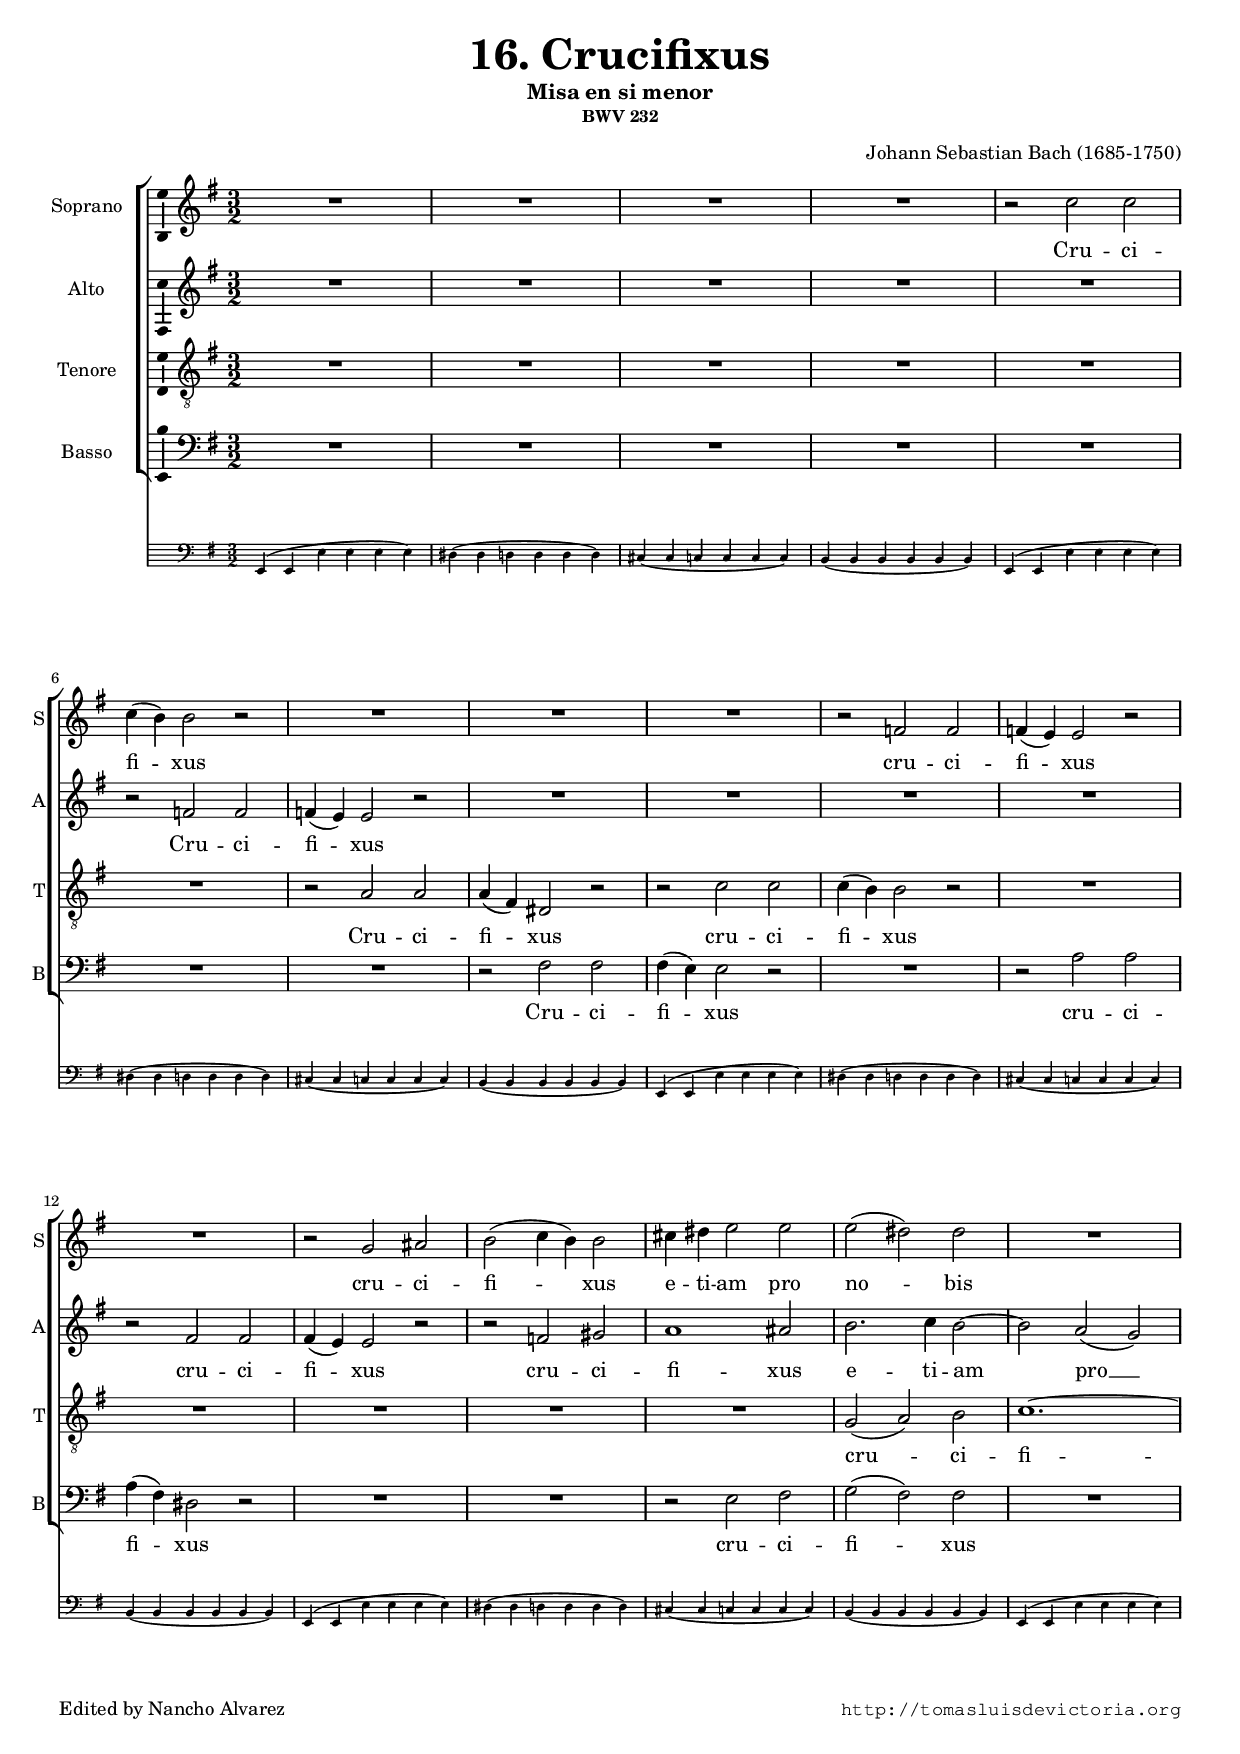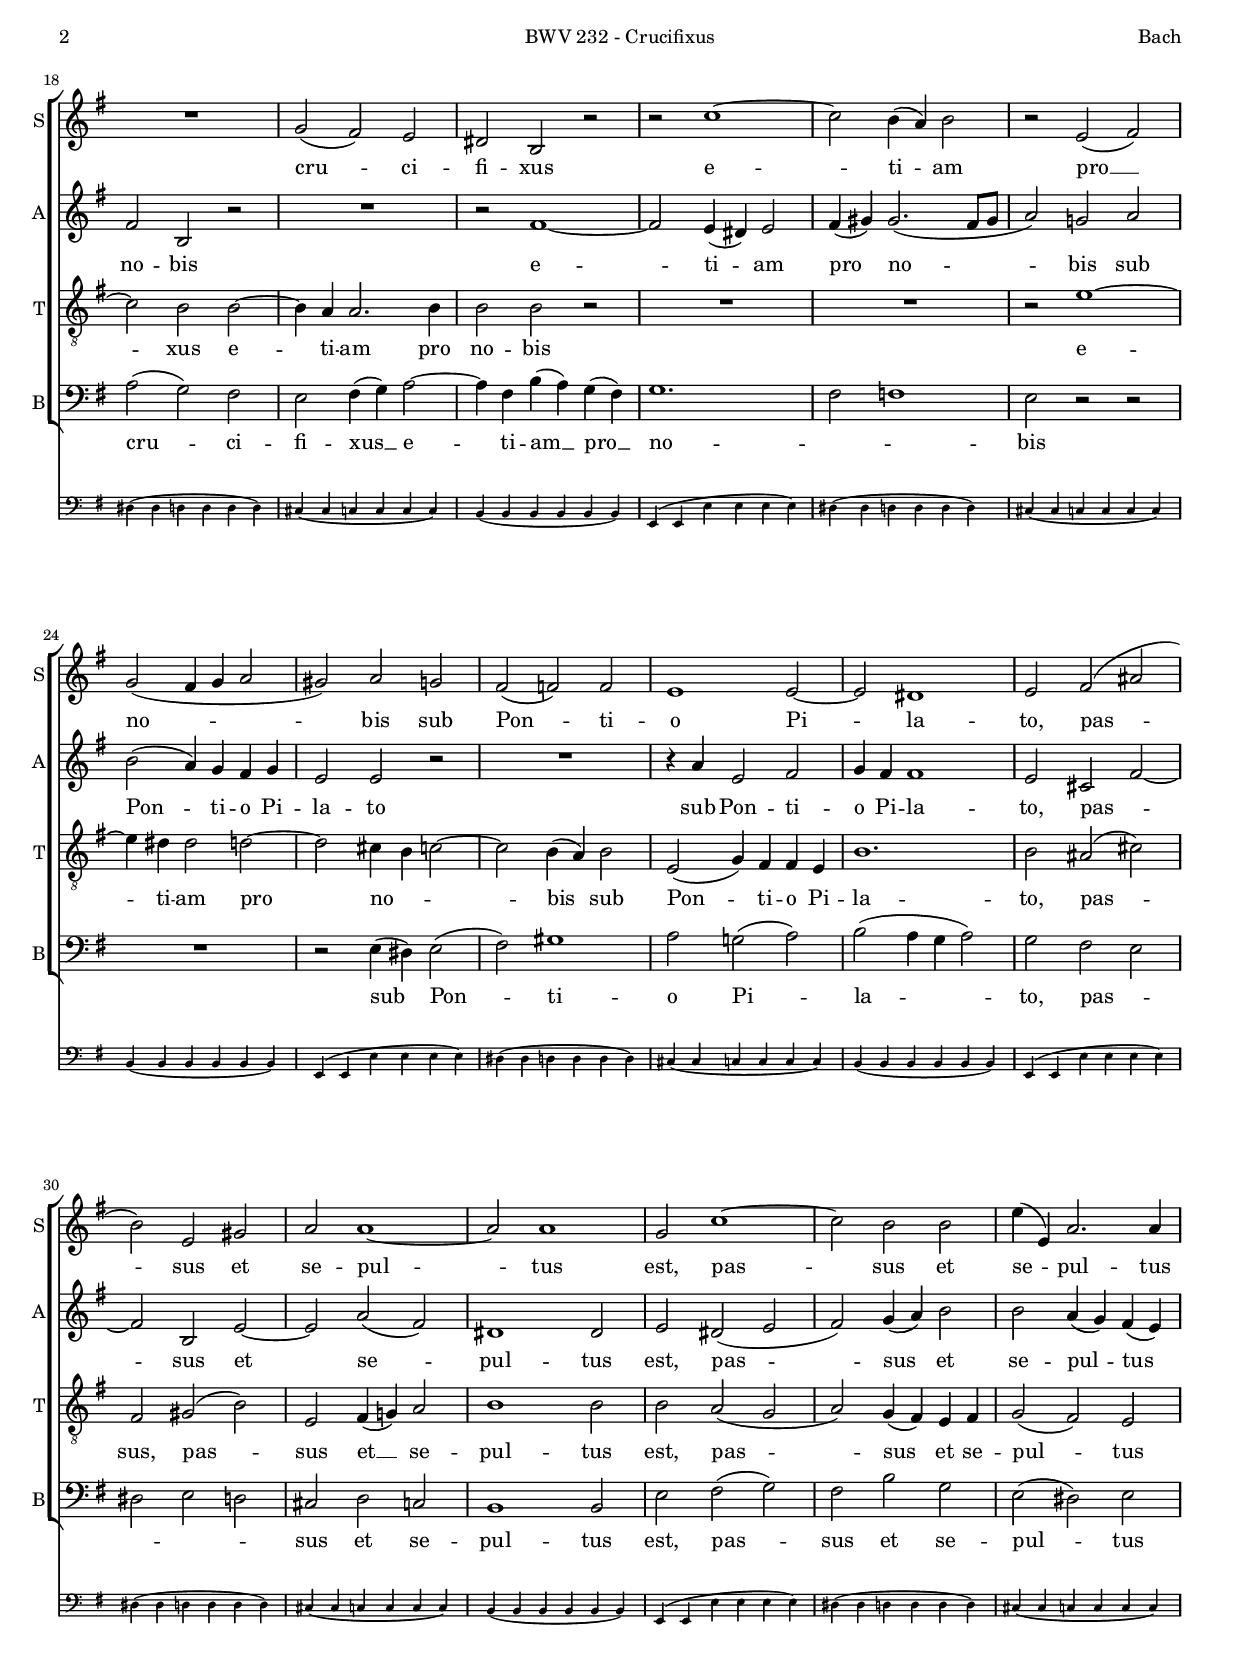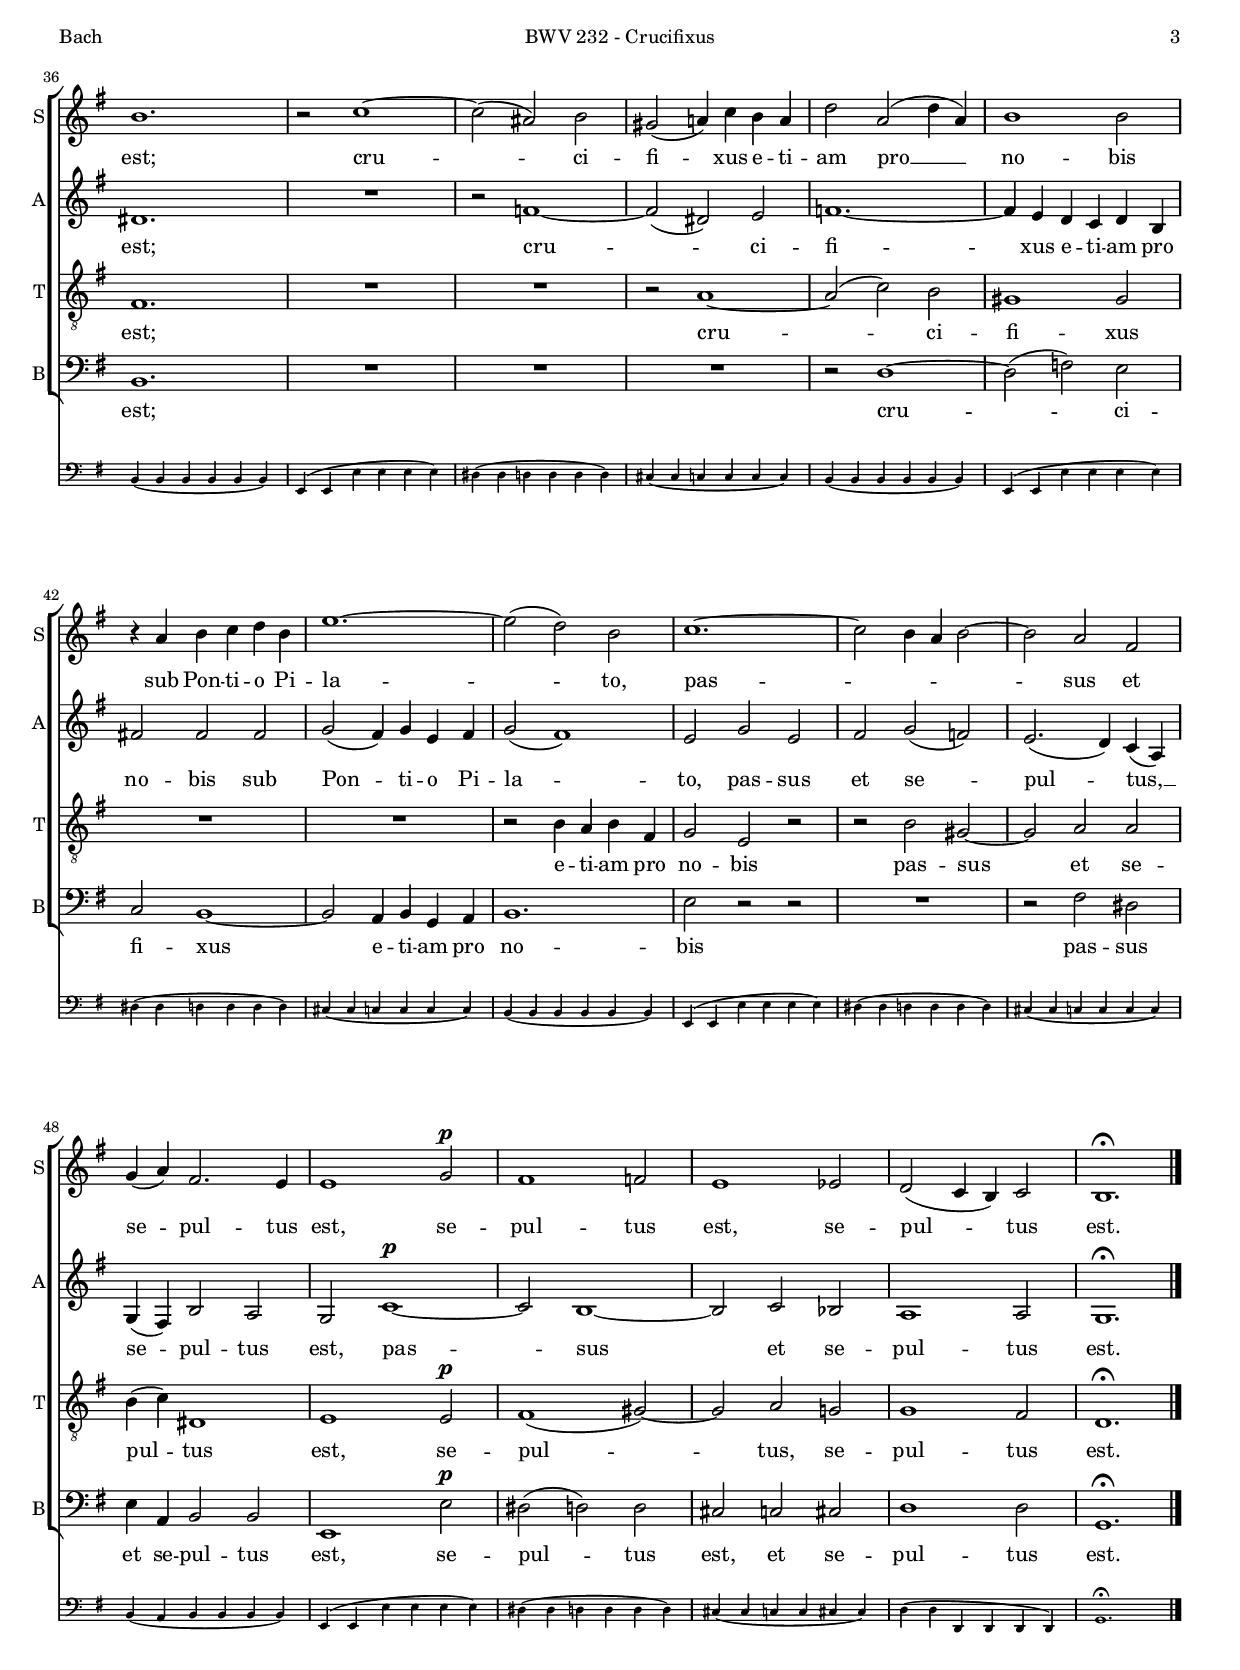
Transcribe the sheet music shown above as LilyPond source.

\version "2.18.0"

#(set-default-paper-size "a4")
#(set-global-staff-size 16.5)
#(ly:set-option 'point-and-click #f)
%mobile -s14.0 -i1.0 -m6

italicas=\override LyricText.font-shape = #'italic
rectas=\override LyricText.font-shape = #'upright
ss=\once \set suggestAccidentals = ##t
mtempo={\tempo 4 = 136 }
pfermata=\markup{"(" \musicglyph #"scripts.ufermata" ")"}
showMultiRests = { \set Staff.keepAliveInterfaces = #'( rhythmic-grob-interface multi-measure-rest-interface lyric-interface stanza-number-interface percent-repeat-interface) }
hideMultiRests = \unset Staff.keepAliveInterfaces
noados=\once \set Staff.aDueText = #""


htitle="BWV 232 - Crucifixus"
hcomposer="Bach"

\header {
	title=\markup{\fontsize #3 "16. Crucifixus"}
	subtitle="Misa en si menor"
        subsubtitle=\markup{\raise #.8 "BWV 232" \vspace #1 }
        composer="Johann Sebastian Bach (1685-1750)"
        pdfauthor=\composer
       %opus="(-)"
	%poet=\markup{"BWV 232"}
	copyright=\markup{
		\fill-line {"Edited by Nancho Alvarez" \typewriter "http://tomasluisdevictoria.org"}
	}
%	tagline=""
}

global={
  \compressFullBarRests
  \key g \major \time 3/2 \skip 1*3/2*53 \bar "|."
}

cantus=\relative c''{
        \set autoBeaming = ##f
        R1*3/2*4
        r2 c c
        c4( b) b2 r
        R1*3/2*3
        r2 f f
        f4( e) e2 r
        R1*3/2
        r2 g ais
        b2( c4 b) b2
        cis4 dis e2 e
        e( dis) dis
        R1*3/2*2
        g,2( fis) e
        dis2 b r
        r c'1 ~
        c2 b4( a) b2
        r2 e,( fis)
        g2( fis4 g a2
        gis2) a g
        fis( f) f
        e1 e2 ~
        e dis1
        e2 fis( ais
        b) e, gis
        a a1 ~
        a2 a1
        g2 c1 ~
        c2 b b
        e4( e,) a2. a4
        b1.
        r2 c1 ~
        c2( ais) b
        gis2( a!4) c b a
        d2 a( d4 a)
        b1 b2
        r4 a b c d b
        e1. ~
        e2( d) b
        c1. ~
        c2 b4 a b2 ~
        b2 a fis
        g4( a) fis2. e4
        e1 g2^\p
        fis1 f2
        e1 ees2
        d2( c4 b) c2
        b1.^\fermata
}

altus=\relative c'{
        \set autoBeaming = ##f
        R1*3/2*5
        r2 f f
        f4( e) e2 r
        R1*3/2*4
        r2 fis fis
        fis4( e) e2 r
        r f gis
        a1 ais2
        b2. c4 b2 ~
        b a( g)
        fis2 b, r
        R1*3/2
        r2 fis'1 ~
        fis2 e4( dis) e2
        fis4( gis) gis2.( fis8[ gis]
        a2) g! a
        b2( a4) g fis g
        e2 e r
        R1*3/2
        r4 a4 e2 fis
        g4 fis fis1
        e2 cis fis ~
        fis b, e ~
        e a( fis)
        dis1 dis2
        e2 dis( e
        fis2) g4( a) b2
        b a4( g) fis( e)
        dis1.
        R1*3/2
        r2 f1 ~
        f2 (dis) e2
        f1. ~
        f4 e d c d b
        fis'!2 fis fis
        g2( fis4) g e fis
        g2( fis1)
        e2 g e
        fis g( f)
        e2.( d4) c( a)
        g( fis) b2 a
        g c1^\p ~
        c2 b1 ~
        b2 c bes
        a1 a2
        g1.^\fermata
}

tenor=\relative c'{
        \set autoBeaming = ##f
        R1*3/2*6
        r2 a a
        a4( fis) dis2 r
        r c' c
        c4( b) b2 r
        R1*3/2*5
        g2( a) b
        c1. ~
        c2 b b ~
        b4 a a2. b4
        b2 b r
        R1*3/2*2
        r2 e1 ~
        e4 dis dis2 d ~
        d cis4 b c2 ~
        c b4( a) b2
        e,2( g4) fis fis e
        b'1.
        b2 ais( cis)
        fis, gis( b)
        e, fis4( g!) a2
        b1 b2
        b2 a( g
        a2) g4( fis) e fis
        g2( fis) e
        fis1.
        R1*3/2*2
        r2 a1 ~
        a2( c) b
        gis1 gis2
        R1*3/2*2
        r2 b4 a b fis
        g2 e r
        r b' gis ~
        gis2 a a
        b4( c) dis,1
        e1 e2^\p 
        fis1( gis2) ~
        gis2 a g!
        g1 fis2
        d1.^\fermata
}

bassus=\relative c{
        \set autoBeaming = ##f
        R1*3/2*7
        r2 fis fis
        fis4( e) e2 r
        R1*3/2
        r2 a a
        a4( fis) dis2 r
        R1*3/2*2
        r2 e fis
        g( fis) fis
        R1*3/2
        a2( g) fis
        e fis4( g) a2 ~
        a4 fis b( a) g( fis)
        g1.
        fis2 f1
        e2 r r
        R1*3/2
        r2 e4( dis) e2(
        fis) gis1
        a2 g!( a)
        b2( a4 g a2)
        g2 fis e
        dis e d
        cis d c
        b1 b2
        e2 fis( g)
        fis2 b g
        e( dis) e
        b1.
        R1*3/2*3
        r2 d1 ~
        d2( f) e
        c b1 ~
        b2 a4 b g a
        b1.
        e2 r r
        R1*3/2
        r2 fis dis
        e4 a, b2 b
        e,1 e'2^\p
        dis( d) d
        cis c cis
        d1 d2
        g,1.^\fermata
}

textocantus=\lyricmode{
Cru -- ci -- fi -- xus
cru -- ci -- fi -- xus
cru -- ci -- fi -- xus
e -- ti -- am pro no -- bis
cru -- ci -- fi -- xus
e -- ti -- am
pro __ no -- bis
sub Pon -- ti -- o 
Pi -- la -- to,
pas -- sus et se -- pul -- tus est,
pas -- sus et se -- pul -- tus est;
cru -- ci -- fi -- xus e -- ti -- am
pro __ no -- bis
sub Pon -- ti -- o Pi -- la -- to,
pas -- _ _ _ sus et se -- pul -- tus est,
se -- pul -- tus est,
se -- pul -- tus est.
}

textoaltus=\lyricmode{
Cru -- ci -- fi -- xus
cru -- ci -- fi -- xus
cru -- ci -- fi -- xus
e -- ti -- am pro __ no -- bis
e -- ti -- am pro no -- bis
sub Pon -- ti -- o Pi -- la -- to
sub Pon -- ti -- o Pi -- la -- to,
pas -- _ sus et se -- pul -- tus est,
pas -- sus et se -- pul -- tus est;
cru -- ci -- fi -- xus
e -- ti -- am pro no -- bis
sub Pon -- ti -- o Pi -- la -- to,
pas -- sus et se -- pul -- tus, __
se -- pul -- tus est,
pas -- sus et se -- pul -- tus est.
}

textotenor=\lyricmode{
Cru -- ci -- fi -- xus
cru -- ci -- fi -- xus
cru -- ci -- fi -- xus e -- ti -- am
pro no -- bis
e -- ti -- am pro no -- _ _ bis
sub Pon -- ti -- o Pi -- la -- to,
pas -- sus,
pas -- sus et __ se -- pul -- tus est,
pas -- sus et se -- pul -- tus est;
cru -- ci -- fi -- xus
e -- ti -- am pro no -- bis
pas -- sus et se -- pul -- tus est,
se -- pul -- tus,
se -- pul -- tus est.
}

textobassus=\lyricmode{
Cru -- ci -- fi -- xus
cru -- ci -- fi -- xus
cru -- ci -- fi -- xus
cru -- ci -- fi -- xus __
e -- ti -- am __
pro __ no -- _ _ bis
sub Pon -- ti -- o
Pi -- la -- to,
pas -- _ _ _ _ sus
et se -- pul -- tus est,
pas -- sus et se -- pul -- tus est;
cru -- ci -- fi -- xus
e -- ti -- am pro no -- bis
pas -- sus et se -- pul -- tus est,
se -- pul -- tus est,
et se -- pul -- tus est.
}


flautauno = \relative c'''{
  r2 g e
  r fis b,
  r e a,
  r b fis
  g g' e
  r b gis'
  r a fis
  r b fis
  g e c
  r b gis'
  r e a
  r b fis
  g b, cis
  r c! b
  r e, e'
  r fis a
  gis a c
  r b b,
  r e, e'
  r dis b
  g g' c,
  r b b'
  r e, a
  r dis, fis
  gis e c
  r f b,
  r e a,
  r b fis'
  g fis ais,
  r b gis
  r a fis
  r dis fis
  g a c
  r b e
  r e a
  r fis b
  g g, a
  r ais b
  r a! e'
  r f d
  b b' gis
  r fis! b
  r e, e,
  r fis b
  g c g'
  r b, b'
  r e, fis
  r b, fis
  g r r
  R1*3/2*3
  R1*3/2^\fermataMarkup
}

flautados=\relative c''{
  r2 b g
  r b fis
  r a e
  r dis dis
  e g g'
  r gis b,
  r e e
  r dis dis
  b g g'
  r gis b,
  r a c
  r fis, dis'
  b g e
  r a gis
  r a ais
  r dis fis
  e c g
  r b d,
  r a' a'
  r fis b
  b, e, g
  r gis b
  r b a
  r fis b
  b a e'
  r b gis
  r e fis
  r fis b
  b cis fis,
  r e b'
  r e dis
  r fis a,
  g c e,
  r e g
  r a e'
  r dis dis,
  e e fis
  r f d
  r fis! e
  r a b
  b' gis b,
  r b fis
  r a e'
  r d fis,
  e g c
  r d f,
  r a c
  r dis, fis
  e r r
  R1*3/2*3
  R1*3/2^\fermataMarkup
}

violinuno = \relative c'' {
  b2 r c
  c r b
  b r a
  b r fis
  e r c'
  c r b
  b r a
  b r fis'
  g r e
  fis r gis
  a r fis
  dis r fis
  g r g
  fis r f
  e r e
  e r dis
  e r e
  fis r fis,
  g r a
  dis, r dis'
  e r e,
  fis r gis
  a r c
  fis, r fis
  e r g
  a r b
  a r a
  g r dis
  e r cis'
  b r e
  a, r a
  fis' r dis
  b' r g
  fis r b,
  e r c
  fis, r fis
  g r c
  fis, r b
  b r a
  d r f,
  f r e
  fis! r fis
  g r a
  g r d'
  c r c
  c r b
  b2 r a4( fis)
  g( e) b2 b
  b2 r r
  R1*3/2*3
  R1*3/2^\fermataMarkup
}

violindos=\relative c''{
  g2 r g
  a r fis
  g r fis
  g r a
  g r g
  a r b
  gis r a
  fis r dis'
  b r g
  a r b
  cis r a
  b r dis
  b r ais
  b r b
  e, r ais
  b r b
  b r c
  fis, r b,
  b r a
  b r b'
  b r g
  a r b,
  e r e
  b' r d,!
  d r c
  fis r f
  e r e
  e r a,
  g r fis'
  fis r gis
  a r a
  a r a
  g r c
  c r b
  b r a
  b r b
  b, r a'
  a r a
  gis r e
  f r d
  d r b
  c r b
  g r c
  g' r b
  g r e
  fis r f
  e r c4( a)
  b( c) b2 a
  g2 r r
  R1*3/2*3
  R1*3/2^\fermataMarkup
}

viola=\relative c'{
  e2 r e
  fis r b,
  e r e
  e r dis
  b r e
  fis r f
  f r e
  dis r b
  b r c
  c r d
  a r c
  fis, r b'
  g r cis,
  fis r gis
  a r e
  g, r fis'
  gis r g
  a r b
  e, r e,
  fis r fis'
  e r c
  fis, r f
  e r a
  b r b
  b r e
  a, r b
  e, r a
  b r b
  b r cis
  fis, r b
  e r e
  dis r fis
  e r e 
  fis r g
  g r e
  dis r dis
  b' r fis
  fis r f
  f r a,
  a r b
  gis r gis
  a r fis'
  e r e
  b' r fis
  e r c
  fis, r gis
  gis r a
  g!4( fis) fis a dis,2
  e2 r r
  R1*3/2*3
  R1*3/2^\fermataMarkup
}

cello=\relative c,{
  e4( e e' e e e)
  dis( dis d d d d)
  cis( cis c c c c)
  b( b b b b b)
  e,( e e' e e e)
  dis4( dis d d d d)
  cis( cis c c c c)
  b( b b b b b)
  e,( e e' e e e)
  dis( dis d d d d)
  cis( cis c c c c)
  b( b b b b b)
  e,( e e' e e e)
  dis( dis d d d d)
  cis( cis c c c c)
  b( b b b b b)
  e,( e e' e e e)
  dis( dis d d d d)
  cis( cis c c c c)
  b( b b b b b)
  e,( e e' e e e)
  dis( dis d d d d)
  cis( cis c c c c)
  b( b b b b b)
  e,( e e' e e e)
  dis( dis d d d d)
  cis( cis c c c c)
  b( b b b b b)
  e,( e e' e e e)
  dis( dis d d d d)
  cis( cis c c c c)
  b( b b b b b)
  e,( e e' e e e)
  dis( dis d d d d)
  cis( cis c c c c)
  b( b b b b b)
  e,( e e' e e e)
  dis( dis d d d d)
  cis( cis c c c c)
  b( b b b b b)
  e,( e e' e e e)
  dis( dis d d d d)
  cis( cis c c c c)
  b( b b b b b)
  e,( e e' e e e)
  dis( dis d d d d)
  cis( cis c c c c)
  b( a b b b b)
  e,( e e' e e e)
  dis( dis d d d d)
  cis( cis c c cis cis)
  d( d d, d d d)
  g1.^\fermata
}



\score {\transpose c' c'{
<<
%{
\new StaffGroup << 
  \set StaffGroup.systemStartDelimiterHierarchy
    = #'(SystemStartBracket (SystemStartBrace a b) (SystemStartBrace c d ))

       \new Staff <<\global
	\new Voice="f1" {
		\set Staff.instrumentName=\markup{\smaller \center-column{"Flauto " \raise #.5 "traverso "} } % I y II
		\clef "treble"
		\flautauno }
	>> 
  
       \new Staff <<\global
	\new Voice="f2" {
		\set Staff.instrumentName=\markup{\smaller \center-column{"Flauta" "traverso II"}}
		\clef "treble"
		\flautados }
	>> 
  
        \new Staff <<\global
	\new Voice="vi1" {
		\set Staff.instrumentName=\markup{"Violino I "}
		\clef "treble"
		\violinuno }
	>> 
	\new Staff <<\global
	\new Voice="vi2" {
		\set Staff.instrumentName=\markup{"Violino II "}
		\clef "treble"
		\violindos }
	>>     
    
        \new Staff <<\global
	\new Voice="vi3" {
		\set Staff.instrumentName=\markup{"Viola "}
		\clef "alto"
		\viola }
	>> 
>>
%}
\new ChoirStaff<<

        \new Staff <<\global
        \new Voice="v1" {
                \set Staff.instrumentName="Soprano " % Soprano II
                \set Staff.shortInstrumentName="S"
                \clef "treble"
                \cantus }
        \new Lyrics \lyricsto "v1" {\textocantus }
        >>

        \new Staff <<\global
        \new Voice="v2" {
                \set Staff.instrumentName="Alto "
                \set Staff.shortInstrumentName="A"
                \clef "treble"
                \altus }
        \new Lyrics \lyricsto "v2" {\textoaltus }
        >>
        
        \new Staff <<\global
        \new Voice="v3" {
                \set Staff.instrumentName="Tenore "
                \set Staff.shortInstrumentName="T"
                \clef "G_8"
                \tenor }
        \new Lyrics \lyricsto "v3" {\textotenor }
        >>

        \new Staff <<\global
        \new Voice="v4" {
                \set Staff.instrumentName="Basso "
                \set Staff.shortInstrumentName="B"
                \clef "bass"
                \bassus }
        \new Lyrics \lyricsto "v4" {\textobassus }
        >>        
>>
        \new Staff \with{ 
      \remove Ambitus_engraver
      fontSize = #-3
      \override StaffSymbol #'staff-space = #(magstep -4)
      }<<\global
	\new Voice="cont" {
		%\set Staff.instrumentName=\markup{\larger "Continuo "}
		\clef "bass"
		\cello }
	%\new FiguredBass {\cifrado }
	>> 

%{
	\new Staff \with{ 
      \remove Ambitus_engraver
      fontSize = #-3
      \override StaffSymbol #'staff-space = #(magstep -4)
      }<<\global
	\new Voice="v6" {
		\clef "treble"
		\guia }
	>>
%}

>>

	} % transpose

\layout{ 
	\context {\Lyrics 
		\override VerticalAxisGroup.staff-affinity = #UP
		\override VerticalAxisGroup.nonstaff-relatedstaff-spacing =
			#'((basic-distance . 0) (minimum-distance . 0) (padding . 1))
		\override LyricText.font-size = #1.2
		\override LyricHyphen.minimum-distance = #0.5
	}
	\context {\Score 
		tempoHideNote = ##t
		\override BarNumber.padding = #2 
	}
	\context {\Voice 
		%melismaBusyProperties = #'()
		%autoBeaming = ##f
	}

        \context {\ChoirStaff 
                  \override StaffGrouper.staffgroup-staff-spacing =
                        #'((basic-distance . 14) (minimum-distance . 0) (padding . 1))
                  \override StaffGrouper.staff-staff-spacing =
                        #'((basic-distance . 11) (minimum-distance . 0) (padding . 1))
        }

        \context {\StaffGroup
                  \override StaffGrouper.staffgroup-staff-spacing =
                        #'((basic-distance . 15) (minimum-distance . 0) (padding . 1))
                  \override StaffGrouper.staff-staff-spacing =
                        #'((basic-distance . 11) (minimum-distance . 0) (padding . 1))
        }

	\context {\Staff 
                %\RemoveEmptyStaves %notablet
                %\override VerticalAxisGroup.remove-first = ##t
%		\override VerticalAxisGroup.staff-staff-spacing =
%			#'((basic-distance . 10) (minimum-distance . 0) (padding . 1))
		\consists Ambitus_engraver 
		\override LigatureBracket.padding = #1
	}
}

%\midi { \mtempo }

}


\paper{
	evenHeaderMarkup=\markup  \fill-line { \fromproperty #'page:page-number-string \htitle \hcomposer }
	oddHeaderMarkup= \markup  \fill-line { \on-the-fly #not-first-page \hcomposer \on-the-fly #not-first-page \htitle \on-the-fly #not-first-page \fromproperty #'page:page-number-string }
	%system-count=20
	%page-count = 16
	ragged-last-bottom = ##f
	indent=1.5\cm
	system-system-spacing =
	#'((basic-distance . 22) (minimum-distance . 0) (padding . 5))
	top-system-spacing = % header
	#'((basic-distance . 12) (minimum-distance . 0) (padding . 0))
	last-bottom-spacing = % footer
	#'((basic-distance . 15) (minimum-distance . 0) (padding . 0))
	markup-system-spacing.padding = #1.5
}
